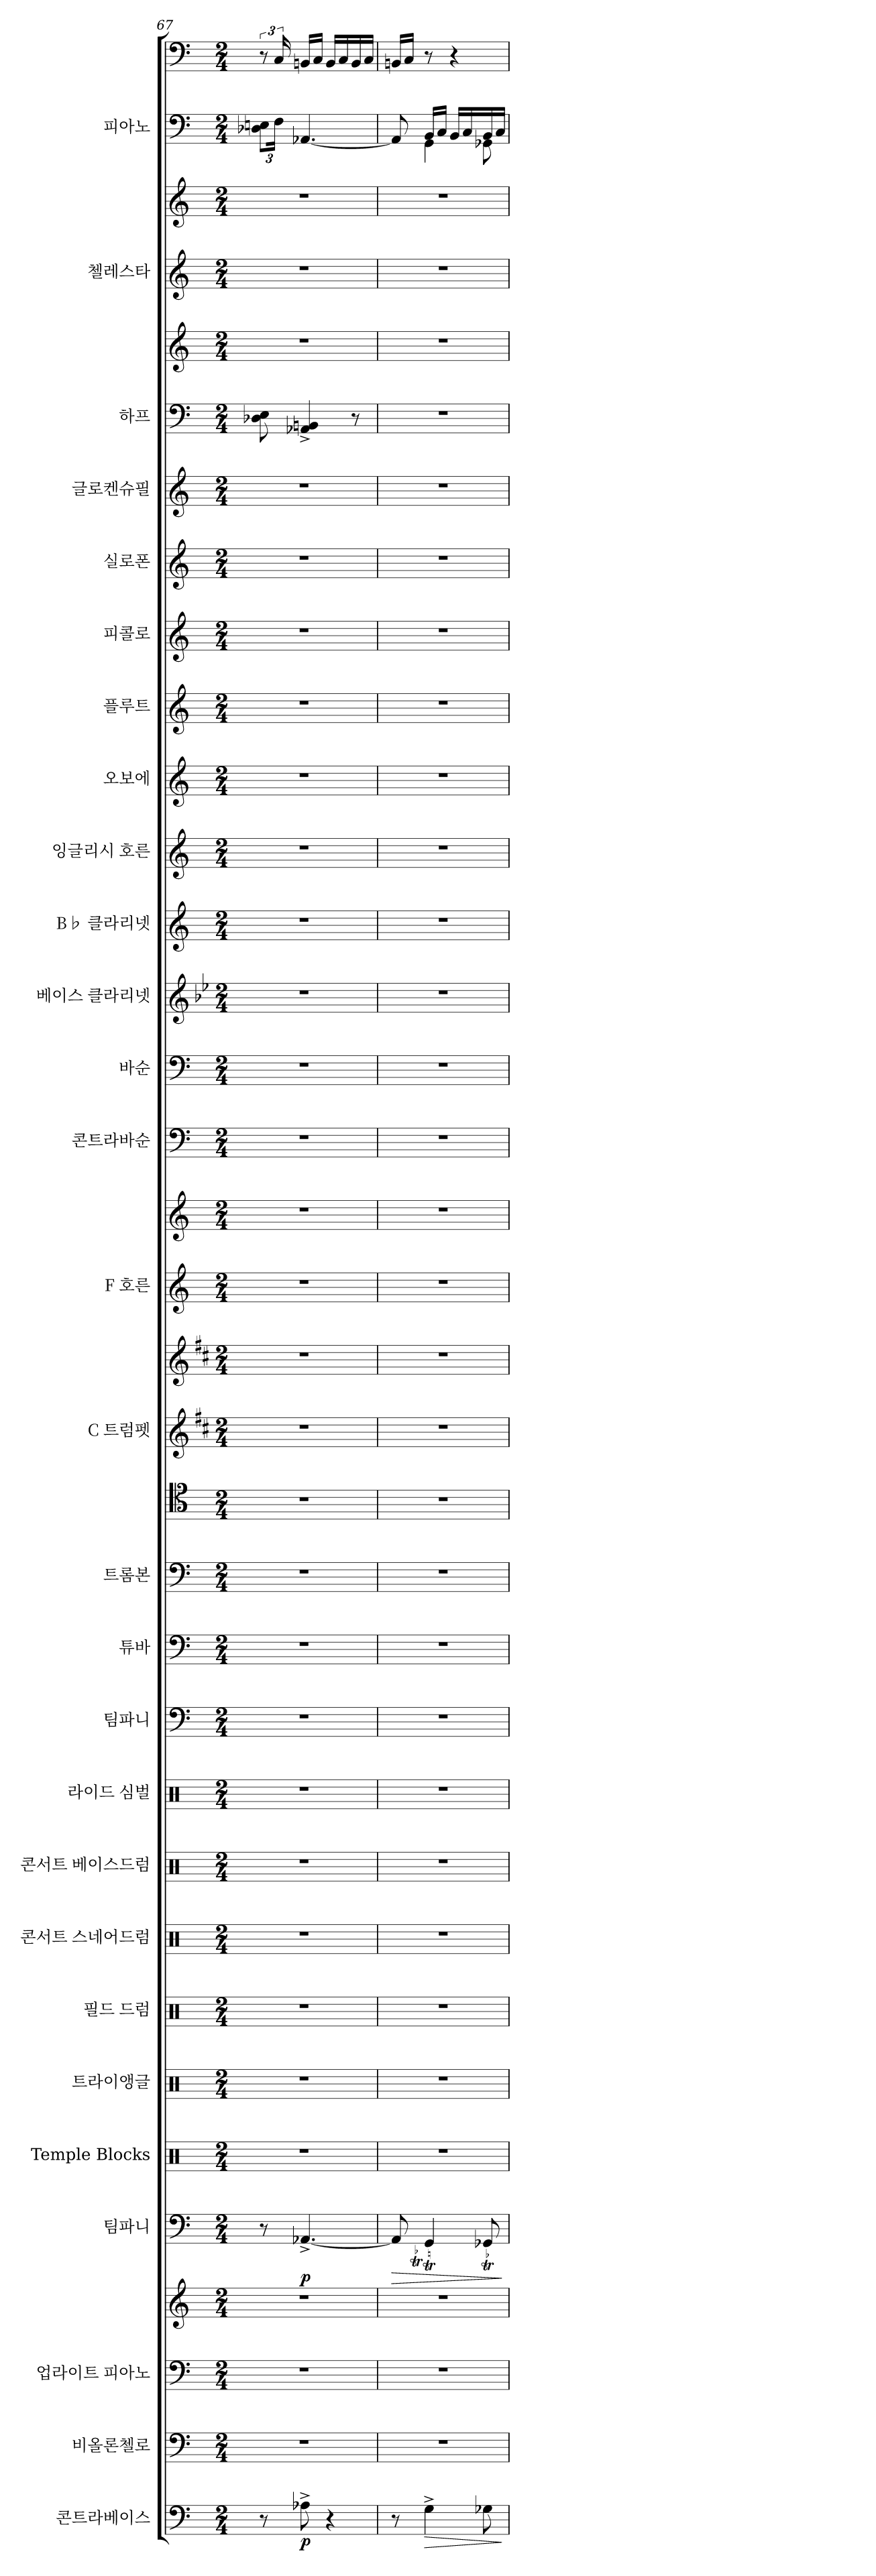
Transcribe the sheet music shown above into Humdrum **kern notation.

**kern	**dynam	**kern	**kern	**kern	**kern	**dynam	**kern	**kern	**kern	**kern	**kern	**kern	**kern	**kern	**kern	**kern	**kern	**kern	**kern	**kern	**kern	**kern	**kern	**kern	**kern	**kern	**kern	**kern	**kern	**kern	**kern	**kern	**kern	**kern	**kern	**kern
*part28	*part28	*part27	*part26	*part26	*part25	*part25	*part24	*part23	*part22	*part21	*part20	*part19	*part18	*part17	*part16	*part16	*part15	*part15	*part14	*part14	*part13	*part12	*part11	*part10	*part9	*part8	*part7	*part6	*part5	*part4	*part3	*part3	*part2	*part2	*part1	*part1
*staff35	*staff35	*staff34	*staff33	*staff32	*staff31	*staff31	*staff30	*staff29	*staff28	*staff27	*staff26	*staff25	*staff24	*staff23	*staff22	*staff21	*staff20	*staff19	*staff18	*staff17	*staff16	*staff15	*staff14	*staff13	*staff12	*staff11	*staff10	*staff9	*staff8	*staff7	*staff6	*staff5	*staff4	*staff3	*staff2	*staff1
*I"콘트라베이스	*	*I"비올론첼로	*I"업라이트 피아노	*	*I"팀파니	*	*I"Temple Blocks	*I"트라이앵글	*I"필드 드럼	*I"콘서트 스네어드럼	*I"콘서트 베이스드럼	*I"라이드 심벌	*I"팀파니	*I"튜바	*I"트롬본	*	*I"C 트럼펫	*	*I"F 호른	*	*I"콘트라바순	*I"바순	*I"베이스 클라리넷	*I"B♭ 클라리넷	*I"잉글리시 호른	*I"오보에	*I"플루트	*I"피콜로	*I"실로폰	*I"글로켄슈필	*I"하프	*	*I"첼레스타	*	*I"피아노	*
*	*	*	*	*	*	*	*I'Tmp. Bl.	*	*	*	*	*	*	*	*	*	*	*	*	*	*	*	*	*	*	*	*	*	*	*	*	*	*	*	*	*
*clefF4	*	*clefF4	*clefF4	*clefG2	*clefF4	*	*clefX	*clefX	*clefX	*clefX	*clefX	*clefX	*clefF4	*clefF4	*clefF4	*clefC4	*clefG2	*clefG2	*clefG2	*clefG2	*clefF4	*clefF4	*clefG2	*clefG2	*clefG2	*clefG2	*clefG2	*clefG2	*clefG2	*clefG2	*clefF4	*clefG2	*clefG2	*clefG2	*clefF4	*clefF4
*ITrd7c12	*	*	*	*	*	*	*	*	*	*	*	*	*	*	*	*	*ITrd1c2	*ITrd1c2	*ITrd4c7	*ITrd4c7	*ITrd7c12	*	*ITrd8c14	*ITrd1c2	*ITrd4c7	*	*	*ITrd-7c-12	*ITrd-7c-12	*ITrd-14c-24	*	*	*ITrd-7c-12	*ITrd-7c-12	*	*
*k[]	*	*k[]	*k[]	*k[]	*k[]	*	*k[]	*k[]	*k[]	*k[]	*k[]	*k[]	*k[]	*k[]	*k[]	*k[]	*k[]	*k[]	*k[b-]	*k[b-]	*k[]	*k[]	*k[b-e-]	*k[b-e-]	*k[b-]	*k[]	*k[]	*k[]	*k[]	*k[]	*k[]	*k[]	*k[]	*k[]	*k[]	*k[]
*M2/4	*	*M2/4	*M2/4	*M2/4	*M2/4	*	*M2/4	*M2/4	*M2/4	*M2/4	*M2/4	*M2/4	*M2/4	*M2/4	*M2/4	*M2/4	*M2/4	*M2/4	*M2/4	*M2/4	*M2/4	*M2/4	*M2/4	*M2/4	*M2/4	*M2/4	*M2/4	*M2/4	*M2/4	*M2/4	*M2/4	*M2/4	*M2/4	*M2/4	*M2/4	*M2/4
*	*	*	*	*	*	*	*	*	*	*	*	*	*	*	*	*	*	*	*	*	*	*	*	*	*	*	*	*	*	*	*	*	*	*	*Xbrackettup	*
=67	=67	=67	=67	=67	=67	=67	=67	=67	=67	=67	=67	=67	=67	=67	=67	=67	=67	=67	=67	=67	=67	=67	=67	=67	=67	=67	=67	=67	=67	=67	=67	=67	=67	=67	=67	=67
8r	.	2r	2r	2r	8r	.	2r	2r	2r	2r	2r	2r	2r	2r	2r	2r	2r	2r	2r	2r	2r	2r	2r	2r	2r	2r	2r	2r	2r	2r	8D-X\ 8E\	2r	2r	2r	12D-X\ 12En\L	12r
.	.	.	.	.	.	.	.	.	.	.	.	.	.	.	.	.	.	.	.	.	.	.	.	.	.	.	.	.	.	.	.	.	.	.	24F\Jk	24C/
!	!LO:DY:b	!	!	!	!	!LO:DY:b	!	!	!	!	!	!	!	!	!	!	!	!	!	!	!	!	!	!	!	!	!	!	!	!	!	!	!	!	!	!
8AA-X^\	p	.	.	.	[4.AA-X^/	p	.	.	.	.	.	.	.	.	.	.	.	.	.	.	.	.	.	.	.	.	.	.	.	.	4AA-X/^ 4BBn/^	.	.	.	[4.AA-X/	16BBn/LL
.	.	.	.	.	.	.	.	.	.	.	.	.	.	.	.	.	.	.	.	.	.	.	.	.	.	.	.	.	.	.	.	.	.	.	.	16C/JJ
4r	.	.	.	.	.	.	.	.	.	.	.	.	.	.	.	.	.	.	.	.	.	.	.	.	.	.	.	.	.	.	.	.	.	.	.	16BB/LL
.	.	.	.	.	.	.	.	.	.	.	.	.	.	.	.	.	.	.	.	.	.	.	.	.	.	.	.	.	.	.	.	.	.	.	.	16C/
.	.	.	.	.	.	.	.	.	.	.	.	.	.	.	.	.	.	.	.	.	.	.	.	.	.	.	.	.	.	.	8r	.	.	.	.	16BB/
.	.	.	.	.	.	.	.	.	.	.	.	.	.	.	.	.	.	.	.	.	.	.	.	.	.	.	.	.	.	.	.	.	.	.	.	16C/JJ
=68	=68	=68	=68	=68	=68	=68	=68	=68	=68	=68	=68	=68	=68	=68	=68	=68	=68	=68	=68	=68	=68	=68	=68	=68	=68	=68	=68	=68	=68	=68	=68	=68	=68	=68	=68	=68
!	!	!	!	!	!	!LO:HP:b	!	!	!	!	!	!	!	!	!	!	!	!	!	!	!	!	!	!	!	!	!	!	!	!	!	!	!	!	!	!
*	*	*	*	*	*^	*	*	*	*	*	*	*	*	*	*	*	*	*	*	*	*	*	*	*	*	*	*	*	*	*	*	*	*	*	*^	*
8r	.	2r	2r	2r	8AA-/]	8AA-XT/yy	>	2r	2r	2r	2r	2r	2r	2r	2r	2r	2r	2r	2r	2r	2r	2r	2r	2r	2r	2r	2r	2r	2r	2r	2r	2r	2r	2r	2r	8AA-/]	8ryy	16BBn/LL
.	.	.	.	.	.	.	.	.	.	.	.	.	.	.	.	.	.	.	.	.	.	.	.	.	.	.	.	.	.	.	.	.	.	.	.	.	.	16C/JJ
!	!LO:HP:b	!	!	!	!	!	!	!	!	!	!	!	!	!	!	!	!	!	!	!	!	!	!	!	!	!	!	!	!	!	!	!	!	!	!	!	!	!
4GG^\	>	.	.	.	4GG/	4GGT/yy	.	.	.	.	.	.	.	.	.	.	.	.	.	.	.	.	.	.	.	.	.	.	.	.	.	.	.	.	.	16BB/LL	4GG\	8r
.	.	.	.	.	.	.	.	.	.	.	.	.	.	.	.	.	.	.	.	.	.	.	.	.	.	.	.	.	.	.	.	.	.	.	.	16C/JJ	.	.
.	.	.	.	.	.	.	.	.	.	.	.	.	.	.	.	.	.	.	.	.	.	.	.	.	.	.	.	.	.	.	.	.	.	.	.	16BB/LL	.	4r
.	.	.	.	.	.	.	.	.	.	.	.	.	.	.	.	.	.	.	.	.	.	.	.	.	.	.	.	.	.	.	.	.	.	.	.	16C/	.	.
8GG-X\	.	.	.	.	8GG-X/	8GG-T/yy	.	.	.	.	.	.	.	.	.	.	.	.	.	.	.	.	.	.	.	.	.	.	.	.	.	.	.	.	.	16BB/	8GG-X\	.
.	.	.	.	.	.	.	.	.	.	.	.	.	.	.	.	.	.	.	.	.	.	.	.	.	.	.	.	.	.	.	.	.	.	.	.	16C/JJ	.	.
*	*	*	*	*	*v	*v	*	*	*	*	*	*	*	*	*	*	*	*	*	*	*	*	*	*	*	*	*	*	*	*	*	*	*	*	*	*v	*v	*
.	]	.	.	.	.	]	.	.	.	.	.	.	.	.	.	.	.	.	.	.	.	.	.	.	.	.	.	.	.	.	.	.	.	.	.	.
=	=	=	=	=	=	=	=	=	=	=	=	=	=	=	=	=	=	=	=	=	=	=	=	=	=	=	=	=	=	=	=	=	=	=	=	=
*-	*-	*-	*-	*-	*-	*-	*-	*-	*-	*-	*-	*-	*-	*-	*-	*-	*-	*-	*-	*-	*-	*-	*-	*-	*-	*-	*-	*-	*-	*-	*-	*-	*-	*-	*-	*-
